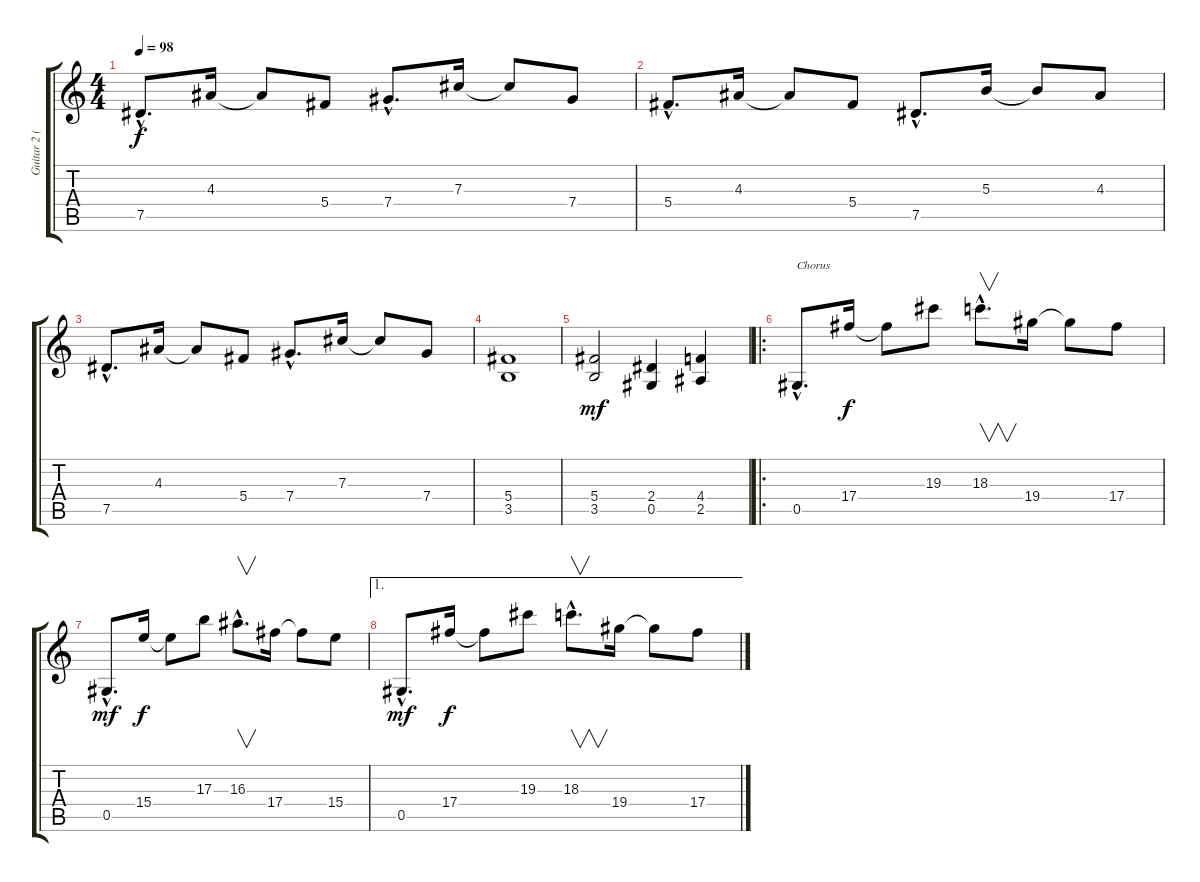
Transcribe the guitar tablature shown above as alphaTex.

\track ("Guitar 2 (Rhythm)" "Guitar 2 (") {instrument distortionguitar}
\staff {score tabs}
\tuning (Eb4 Bb3 Gb3 Db3 Ab2 Eb2) {hide}
\ts (4 4)
\tempo 98
\clef g2
\ks c
7.5{hac}.8{d dy f} 4.3.16 4.3{t}.8 5.4.8 7.4{hac}.8{d} 7.3.16 7.3{t}.8 7.4.8 |
5.4{hac}.8{d} 4.3.16 4.3{t}.8 5.4.8 7.5{hac}.8{d} 5.3.16 5.3{t}.8 4.3.8 |
7.5{hac}.8{d} 4.3.16 4.3{t}.8 5.4.8 7.4{hac}.8{d} 7.3.16 7.3{t}.8 7.4.8 |
(5.4 3.5).1 |
(5.4 3.5).2{dy mf} (2.4 0.5).4 (4.4 2.5).4 |
\ro
0.5{hac}.8{d txt "Chorus"} 17.4.16{dy f} 17.4{t}.8 19.3.8 18.3{hac}.8{v d} 19.4.16 19.4{t}.8 17.4.8 |
0.5{hac}.8{d dy mf} 15.4.16{dy f} 15.4{t}.8 17.3.8 16.3{hac}.8{v d} 17.4.16 17.4{t}.8 15.4.8 |
\ae 1
0.5{hac}.8{d dy mf} 17.4.16{dy f} 17.4{t}.8 19.3.8 18.3{hac}.8{v d} 19.4.16 19.4{t}.8 17.4.8
